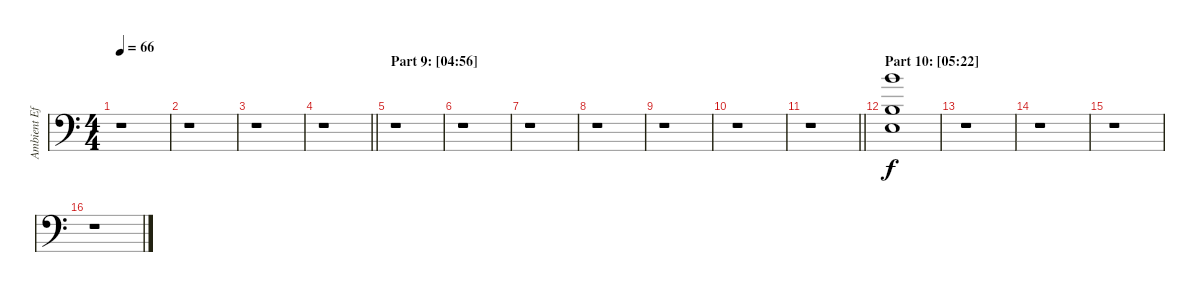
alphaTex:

\track ("Ambient Effects" "Ambient Ef") {instrument taikodrum}
\staff {score}
\tuning (E4 B3 G3 D3 A2 E2 B0) {hide}
\ts (4 4)
\tempo 66
\clef f4
\ks c
r.1{dy f} |
r.1 |
r.1 |
\barLineRight lightlight
r.1 |
\section ("" "Part 9: [04:56]")
r.1 |
r.1 |
r.1 |
r.1 |
r.1 |
r.1 |
\barLineRight lightlight
r.1 |
\section ("" "Part 10: [05:22]")
(12.2 9.4 7.5).1 |
r.1 |
r.1 |
r.1 |
r.1
